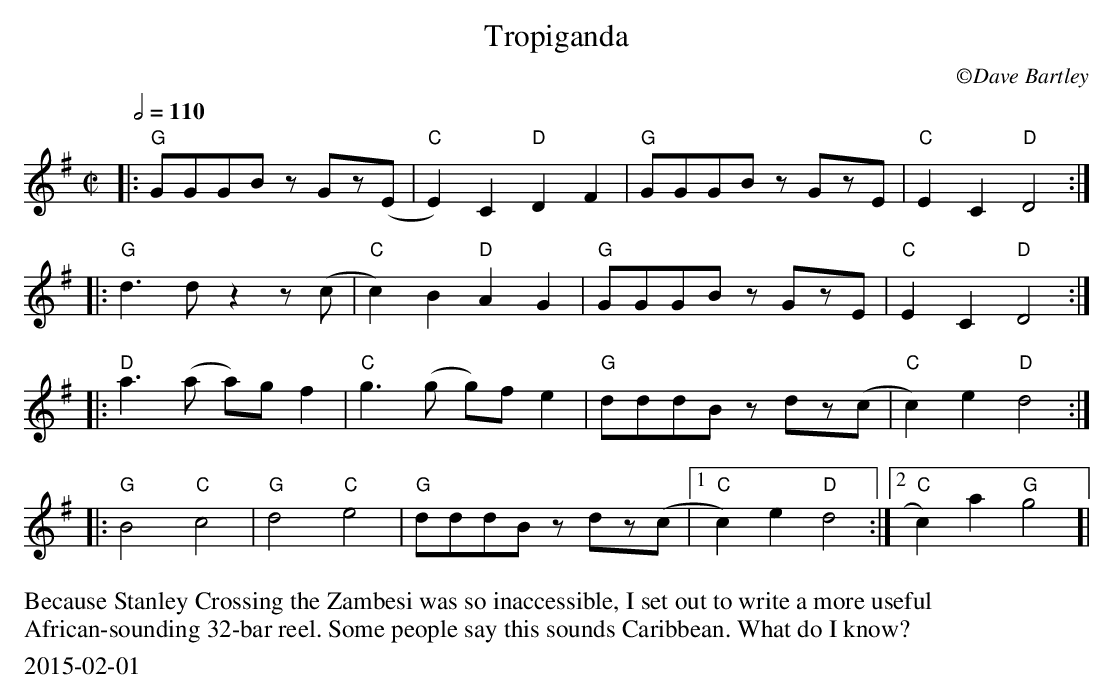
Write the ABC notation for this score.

X:1
T:Tropiganda
C:©Dave Bartley
L:1/8
M:C|
K:G
Q:1/2=110
|: "G"GGGB z Gz(E | "C"E2) C2 "D"D2 F2 | "G"GGGB z GzE | "C"E2 C2 "D"D4 :|
|: "G"d3 d z2 z (c | "C"c2) B2 "D"A2 G2 | "G"GGGB z GzE | "C"E2 C2 "D"D4 :|
|: "D"a3 (a a)g f2 | "C"g3 (g g)f e2 | "G"dddB z dz(c | "C"c2) e2 "D"d4 :|
|: "G"B4 "C"c4 | "G"d4 "C"e4 | "G"dddB z dz(c |[1 "C"c2) e2 "D"d4 :|[2 "C"c2) a2 "G"g4 ]|
